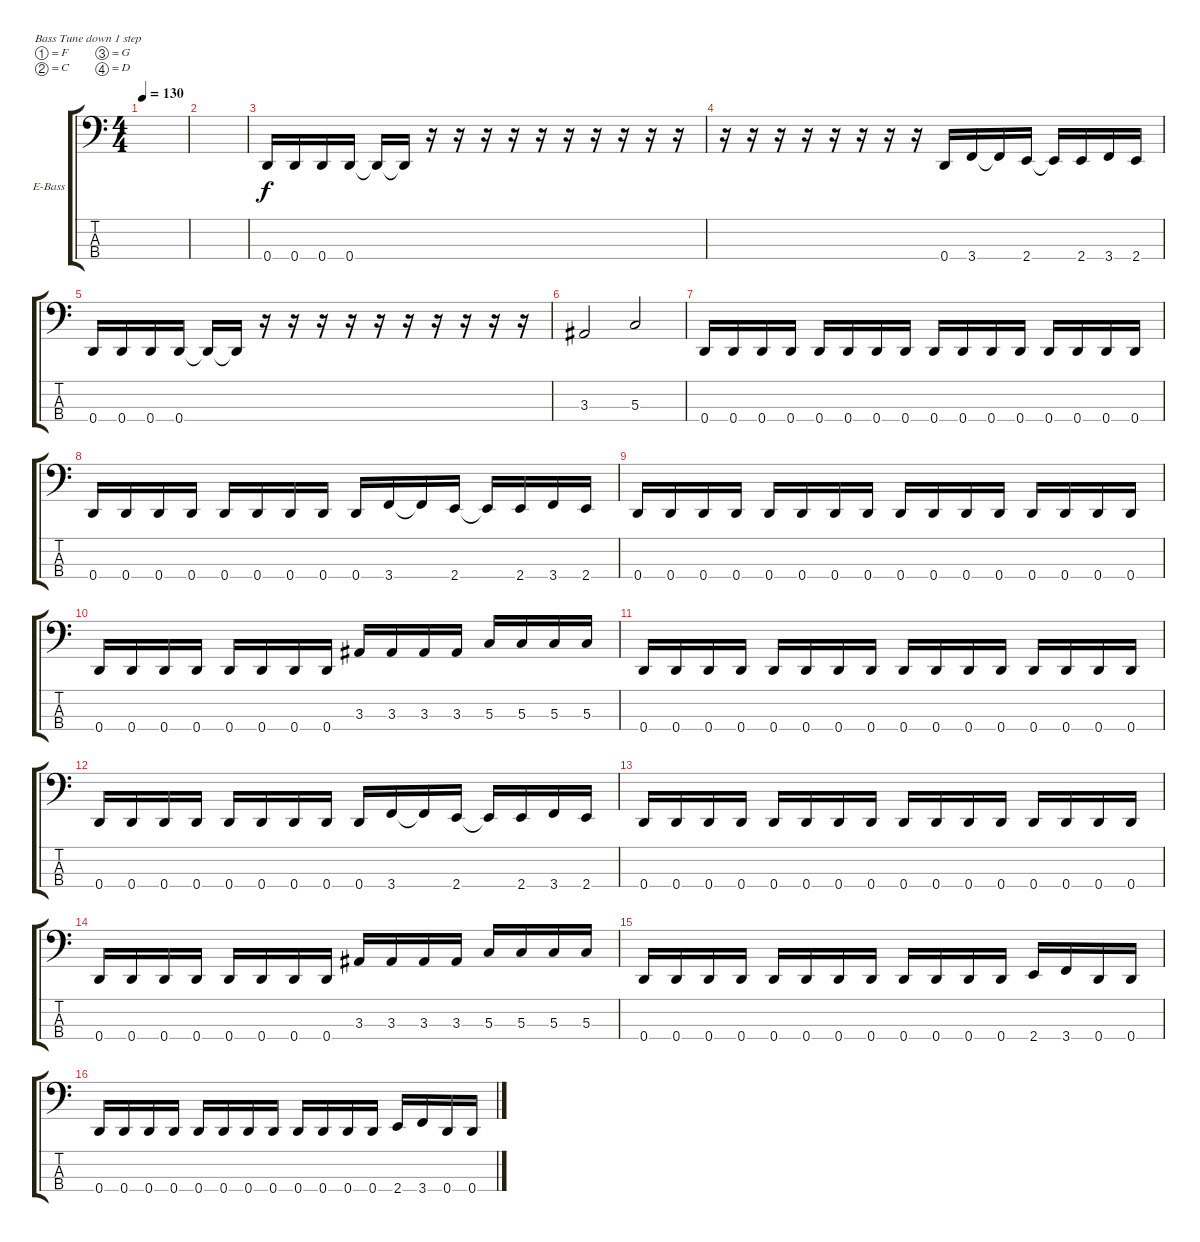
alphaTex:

\defaultSystemsLayout 4
\bracketExtendMode groupsimilarinstruments
\firstSystemTrackNameOrientation horizontal
\otherSystemsTrackNameOrientation horizontal
\track ("Electric Bass" "E-Bass") {instrument electricbassfinger}
\staff {score tabs}
\tuning (F2 C2 G1 D1)
\ts (4 4)
\tempo 130
\clef f4
\ks c
|
|
0.4.16 0.4.16 0.4.16 0.4.16 0.4{t}.16 0.4{t}.16 r.16 r.16 r.16 r.16 r.16 r.16 r.16 r.16 r.16 r.16 |
r.16 r.16 r.16 r.16 r.16 r.16 r.16 r.16 0.4.16 3.4.16 3.4{t}.16 2.4.16 2.4{t}.16 2.4.16 3.4.16 2.4.16 |
0.4.16 0.4.16 0.4.16 0.4.16 0.4{t}.16 0.4{t}.16 r.16 r.16 r.16 r.16 r.16 r.16 r.16 r.16 r.16 r.16 |
3.3.2 5.3.2 |
0.4.16 0.4.16 0.4.16 0.4.16 0.4.16 0.4.16 0.4.16 0.4.16 0.4.16 0.4.16 0.4.16 0.4.16 0.4.16 0.4.16 0.4.16 0.4.16 |
0.4.16 0.4.16 0.4.16 0.4.16 0.4.16 0.4.16 0.4.16 0.4.16 0.4.16 3.4.16 3.4{t}.16 2.4.16 2.4{t}.16 2.4.16 3.4.16 2.4.16 |
0.4.16 0.4.16 0.4.16 0.4.16 0.4.16 0.4.16 0.4.16 0.4.16 0.4.16 0.4.16 0.4.16 0.4.16 0.4.16 0.4.16 0.4.16 0.4.16 |
0.4.16 0.4.16 0.4.16 0.4.16 0.4.16 0.4.16 0.4.16 0.4.16 3.3.16 3.3.16 3.3.16 3.3.16 5.3.16 5.3.16 5.3.16 5.3.16 |
0.4.16 0.4.16 0.4.16 0.4.16 0.4.16 0.4.16 0.4.16 0.4.16 0.4.16 0.4.16 0.4.16 0.4.16 0.4.16 0.4.16 0.4.16 0.4.16 |
0.4.16 0.4.16 0.4.16 0.4.16 0.4.16 0.4.16 0.4.16 0.4.16 0.4.16 3.4.16 3.4{t}.16 2.4.16 2.4{t}.16 2.4.16 3.4.16 2.4.16 |
0.4.16 0.4.16 0.4.16 0.4.16 0.4.16 0.4.16 0.4.16 0.4.16 0.4.16 0.4.16 0.4.16 0.4.16 0.4.16 0.4.16 0.4.16 0.4.16 |
0.4.16 0.4.16 0.4.16 0.4.16 0.4.16 0.4.16 0.4.16 0.4.16 3.3.16 3.3.16 3.3.16 3.3.16 5.3.16 5.3.16 5.3.16 5.3.16 |
0.4.16 0.4.16 0.4.16 0.4.16 0.4.16 0.4.16 0.4.16 0.4.16 0.4.16 0.4.16 0.4.16 0.4.16 2.4.16 3.4.16 0.4.16 0.4.16 |
0.4.16 0.4.16 0.4.16 0.4.16 0.4.16 0.4.16 0.4.16 0.4.16 0.4.16 0.4.16 0.4.16 0.4.16 2.4.16 3.4.16 0.4.16 0.4.16
